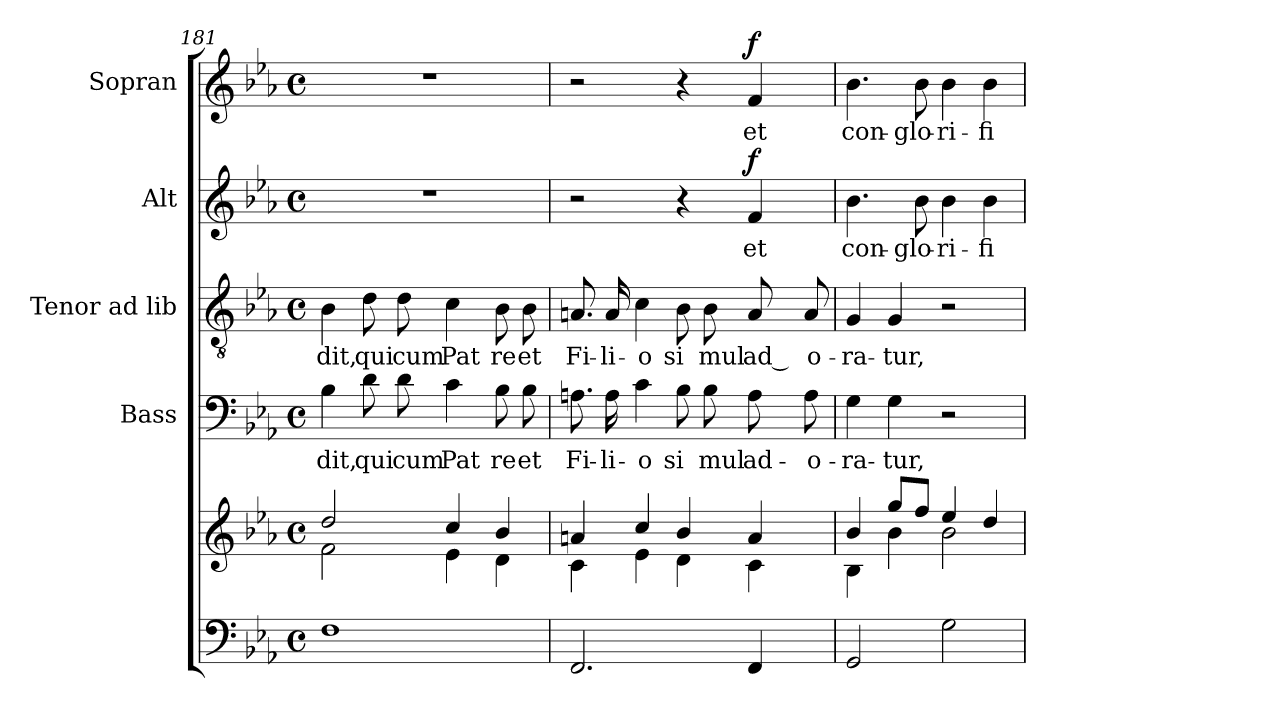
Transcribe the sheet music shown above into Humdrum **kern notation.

**kern	**kern	**kern	**text	**kern	**text	**kern	**text	**dynam	**kern	**text	**dynam
*part5	*part5	*part4	*part4	*part3	*part3	*part2	*part2	*part2	*part1	*part1	*part1
*staff6	*staff5	*staff4	*staff4	*staff3	*staff3	*staff2	*staff2	*staff2	*staff1	*staff1	*staff1
*	*	*I"Bass	*	*I"Tenor ad lib	*	*I"Alt	*	*	*I"Sopran	*	*
*	*	*I'B	*	*I'T	*	*I'A	*	*	*I'S	*	*
*clefF4	*clefG2	*clefF4	*	*clefGv2	*	*clefG2	*	*	*clefG2	*	*
*k[b-e-a-]	*k[b-e-a-]	*k[b-e-a-]	*	*k[b-e-a-]	*	*k[b-e-a-]	*	*	*k[b-e-a-]	*	*
*E-:	*E-:	*E-:	*	*E-:	*	*E-:	*	*	*E-:	*	*
*M4/4	*M4/4	*M4/4	*	*M4/4	*	*M4/4	*	*	*M4/4	*	*
*met(c)	*met(c)	*met(c)	*	*met(c)	*	*met(c)	*	*	*met(c)	*	*
=181	=181	=181	=181	=181	=181	=181	=181	=181	=181	=181	=181
*	*^	*	*	*	*	*	*	*	*	*	*
!	!	!	!	!LO:LY:b	!	!LO:LY:b	!	!	!	!	!	!
1F	2dd/	2f\	4B-\	-dit,	4B-\	-dit,	1r	.	.	1r	.	.
!	!	!	!	!LO:LY:b	!	!LO:LY:b	!	!	!	!	!	!
.	.	.	8d\	qui	8d\	qui	.	.	.	.	.	.
!	!	!	!	!LO:LY:b	!	!LO:LY:b	!	!	!	!	!	!
.	.	.	8d\	cum	8d\	cum	.	.	.	.	.	.
!	!	!	!	!LO:LY:b	!	!LO:LY:b	!	!	!	!	!	!
.	4cc/	4e-\	4c\	Pat­	4c\	Pat­	.	.	.	.	.	.
!	!	!	!	!LO:LY:b	!	!LO:LY:b	!	!	!	!	!	!
.	4b-/	4d\	8B-\	re	8B-\	re	.	.	.	.	.	.
!	!	!	!	!LO:LY:b	!	!LO:LY:b	!	!	!	!	!	!
.	.	.	8B-\	et	8B-\	et	.	.	.	.	.	.
=182	=182	=182	=182	=182	=182	=182	=182	=182	=182	=182	=182	=182
!	!	!	!	!LO:LY:b	!	!LO:LY:b	!	!	!	!	!	!
2.FF/	4an/	4c\	8.An\	Fi-	8.An/	Fi-	2r	.	.	2r	.	.
!	!	!	!	!LO:LY:b	!	!LO:LY:b	!	!	!	!	!	!
.	.	.	16A\	- li-	16A/	- li-	.	.	.	.	.	.
!	!	!	!	!LO:LY:b	!	!LO:LY:b	!	!	!	!	!	!
.	4cc/	4e-\	4c\	-o	4c\	- o	.	.	.	.	.	.
!	!	!	!	!LO:LY:b	!	!LO:LY:b	!	!	!	!	!	!
.	4b-/	4d\	8B-\	si­	8B-\	si­	4r	.	.	4r	.	.
!	!	!	!	!LO:LY:b	!	!LO:LY:b	!	!	!	!	!	!
.	.	.	8B-\	mul	8B-\	mul	.	.	.	.	.	.
!	!	!	!	!LO:LY:b	!	!LO:LY:b	!	!LO:LY:b	!LO:DY:a	!	!LO:LY:b	!LO:DY:a
4FF/	4a/	4c\	8A\	ad-	8A/	ad ­	4f/	et	f	4f/	et	f
!	!	!	!	!LO:LY:b	!	!LO:LY:b	!	!	!	!	!	!
.	.	.	8A\	-o-	8A/	o -	.	.	.	.	.	.
!!LO:LB:g=z
=183	=183	=183	=183	=183	=183	=183	=183	=183	=183	=183	=183	=183
!	!	!	!	!LO:LY:b	!	!LO:LY:b	!	!LO:LY:b	!	!	!LO:LY:b	!
2GG/	4b-/	4B-\	4G\	-ra-	4G/	-ra-	4.b-\	con-	.	4.b-\	con-	.
!	!	!	!	!LO:LY:b	!	!LO:LY:b	!	!	!	!	!	!
.	8gg/L	4b-\	4G\	-tur,	4G/	-tur,	.	.	.	.	.	.
!	!	!	!	!	!	!	!	!LO:LY:b	!	!	!LO:LY:b	!
.	8ff/J	.	.	.	.	.	8b-\	-glo-	.	8b-\	-glo-	.
!	!	!	!	!	!	!	!	!LO:LY:b	!	!	!LO:LY:b	!
2G\	4ee-/	2b-\	2r	.	2r	.	4b-\	-ri-	.	4b-\	-ri-	.
!	!	!	!	!	!	!	!	!LO:LY:b	!	!	!LO:LY:b	!
.	4dd/	.	.	.	.	.	4b-\	-fi-	.	4b-\	-fi-	.
*	*v	*v	*	*	*	*	*	*	*	*	*	*
=	=	=	=	=	=	=	=	=	=	=	=
*-	*-	*-	*-	*-	*-	*-	*-	*-	*-	*-	*-
